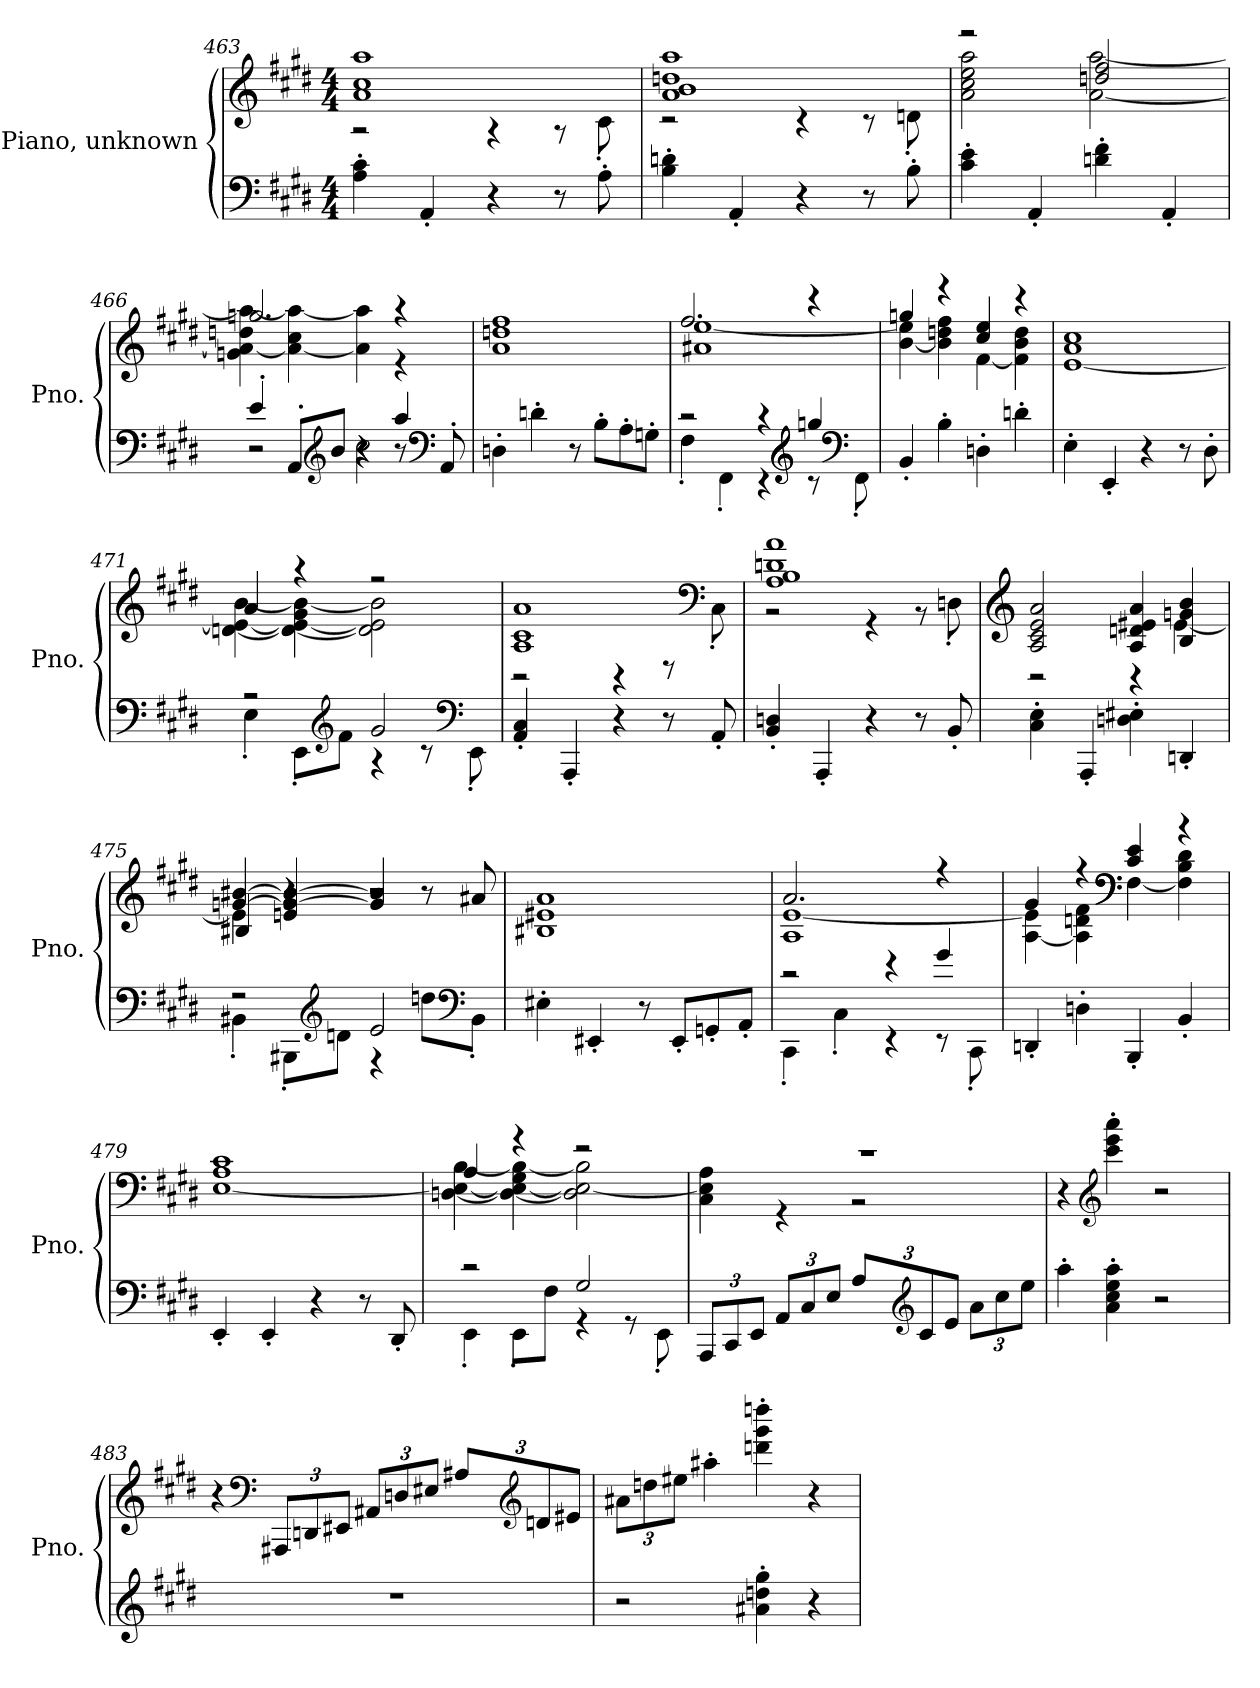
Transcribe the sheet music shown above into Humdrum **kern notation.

**kern	**kern
*part1	*part1
*staff2	*staff1
*I"Piano, unknown	*
*I'Pno.	*
*clefF4	*clefG2
*k[f#c#g#d#]	*k[f#c#g#d#]
*M4/4	*M4/4
=463	=463
*	*^
4A\' 4c#\'	1a 1cc# 1aa	2r
4AA'/	.	.
4r	.	4r
8r	.	8r
8A'\	.	8c#'\
=464	=464	=464
4B\' 4dn\'	1a 1b 1ddn 1aa	2r
4AA'/	.	.
4r	.	4r
8r	.	8r
8B'\	.	8dn'\
=465	=465	=465
4c#\' 4e\'	2r	2a\ 2cc#\ 2ee\ 2aa\
4AA'/	.	.
4dn\' 4f#\'	2ddn/ 2ff#/	[2a\ [2aa\
4AA'/	.	.
!!LO:LB:g=z	!!
=466	=466	=466
*^	*	*
*	*^	*	*
2r	2r	4e'/	2.ggn/	4gn\ 4a\_ 4ddn\ 4aa\_
.	.	8AA'/L	.	4a\_ 4cc#\ 4aa\_
*clefG2	*	*	*	*
.	.	8b/J	.	.
4r	2cc#\	4r	.	4a\] 4aa\]
4aa/	.	8r	4r	4r
*clefF4	*	*	*	*
.	.	8AA'/	.	.
*v	*v	*v	*	*
*	*v	*v
=467	=467
4Dn'\	1a 1ddn 1ff#
4dn'\	.
8r	.
8B'\L	.
8A'\	.
8Gn'\J	.
=468	=468
*^	*^
2r	4F#'\	2.ff#/	1a#X [1ee
.	4FF#'\	.	.
4r	4r	.	.
*clefG2	*	*	*
4ggn/	8r	4r	.
*clefF4	*	*	*
.	8FF#'\	.	.
*v	*v	*	*
=469	=469	=469
4BB'/	4ggn/	[4b\ 4ee\]
4B'\	4r	4b\] 4ddn\ 4ff#\
4Dn'\	4cc#/ 4ee/	[4f#\
4dn'\	4r	4f#\] 4b\ 4dd\
!!LO:LB:g=z	!!
=470	=470	=470
4E'\	1a 1cc#	[1e
4EE'/	.	.
4r	.	.
8r	.	.
8D#'\	.	.
=471	=471	=471
*^	*	*
2r	4E'\	4a/	[4dn\ 4e\_ [4b\
.	8EE'\L	4r	4d\_ 4e\_ 4g#\ 4b\_
*clefG2	*	*	*
.	8f#\J	.	.
2g#/	4r	2r	2d\] 2e\] 2b\]
.	8r	.	.
*clefF4	*	*	*
.	8EE'\	.	.
*v	*v	*	*
=472	=472	=472
4AA/' 4C#/'	1A 1c# 1a	2r
4AAA'/	.	.
4r	.	4r
8r	.	8r
*	*clefF4	*
8AA'/	.	8C#'\
=473	=473	=473
4BB/' 4Dn/'	1A 1B 1dn 1a	2r
4AAA'/	.	.
4r	.	4r
8r	.	8r
8BB'/	.	8Dn'\
=474	=474	=474
*	*clefG2	*
4C#\' 4E\'	2A/ 2c#/ 2e/ 2a/	2r
4AAA'/	.	.
4Dn\' 4E#X\'	4A/ 4dn/ 4e#X/ 4a/	4r
4DDn'/	4B/ 4gn/ 4b/	[4e#\
!!LO:LB:g=z
=475	=475	=475
*^	*	*^
2r	4BB#X'\	[4gn/ [4b#X/	4e#\]	4B#X/
.	8BBB#X'\L	4en/ 4g/_ 4b#/_	4r	4r
*clefG2	*	*	*	*
.	8dn\J	.	.	.
2e/	4r	4g/] 4b#/]	2r	2r
.	8ddn\L	8r	.	.
*clefF4	*	*	*	*
.	8BB#'\J	8a#X/	.	.
*v	*v	*	*	*
*	*v	*v	*v
=476	=476
4E#X'\	1B#X 1e#X 1a
4EE#X'/	.
8r	.
8EE#'/L	.
8GGn'/	.
8AA'/J	.
=477	=477
*^	*^
2r	4CC#'\	2.a/	1A [1e
.	4C#'\	.	.
4r	4r	.	.
4g#/	8r	4r	.
.	8CC#'\	.	.
*v	*v	*	*
=478	=478	=478
4DDn'/	4g#/	[4A\ 4e\]
4Dn'\	4r	4A\] 4dn\ 4f#\
*	*clefF4	*
4BBB'/	4c#/ 4e/	[4F#\
4BB'/	4r	4F#\] 4B\ 4d\
!!LO:PB:g=z	!!
=479	=479	=479
4EE'/	1A 1c#	[1E
4EE'/	.	.
4r	.	.
8r	.	.
8DD#'/	.	.
=480	=480	=480
*^	*	*
2r	4EE'\	4A/	[4Dn\ 4E\_ [4B\
.	8EE'\L	4r	4D\_ 4E\_ 4G#\ 4B\_
.	8F#\J	.	.
2G#/	4r	2r	2D\] 2E\_ 2B\]
.	8r	.	.
.	8EE'\	.	.
*v	*v	*	*
=481	=481	=481
*Xbrackettup	*	*
12AAA/L	1r	4C#\ 4E\] 4A\
12CC#/	.	.
12EE/J	.	.
12AA/L	.	4r
12C#/	.	.
12E/J	.	.
12A/L	.	2r
*clefG2	*	*
12c#/	.	.
12e/J	.	.
12a\L	.	.
12cc#\	.	.
12ee\J	.	.
*	*v	*v
=482	=482
4aa'\	4r
*	*clefG2
4a\' 4cc#\' 4ee\' 4aa\'	4ccc#\' 4eee\' 4aaa\'
2r	2r
!!LO:LB:g=z
=483	=483
1r	4r
*	*clefF4
*	*Xbrackettup
.	12AAA#X/L
.	12DDn/
.	12EE#X/J
.	12AA#X/L
.	12Dn/
.	12E#X/J
.	12A#X/L
*	*clefG2
.	12dn/
.	12e#X/J
=484	=484
2r	12a#X\L
.	12ddn\
.	12ee#X\J
.	4aa#X'\
4a#X\' 4ddn\' 4gg#\'	4dddn\' 4ggg#\' 4ddddn\'
4r	4r
=	=
*-	*-
